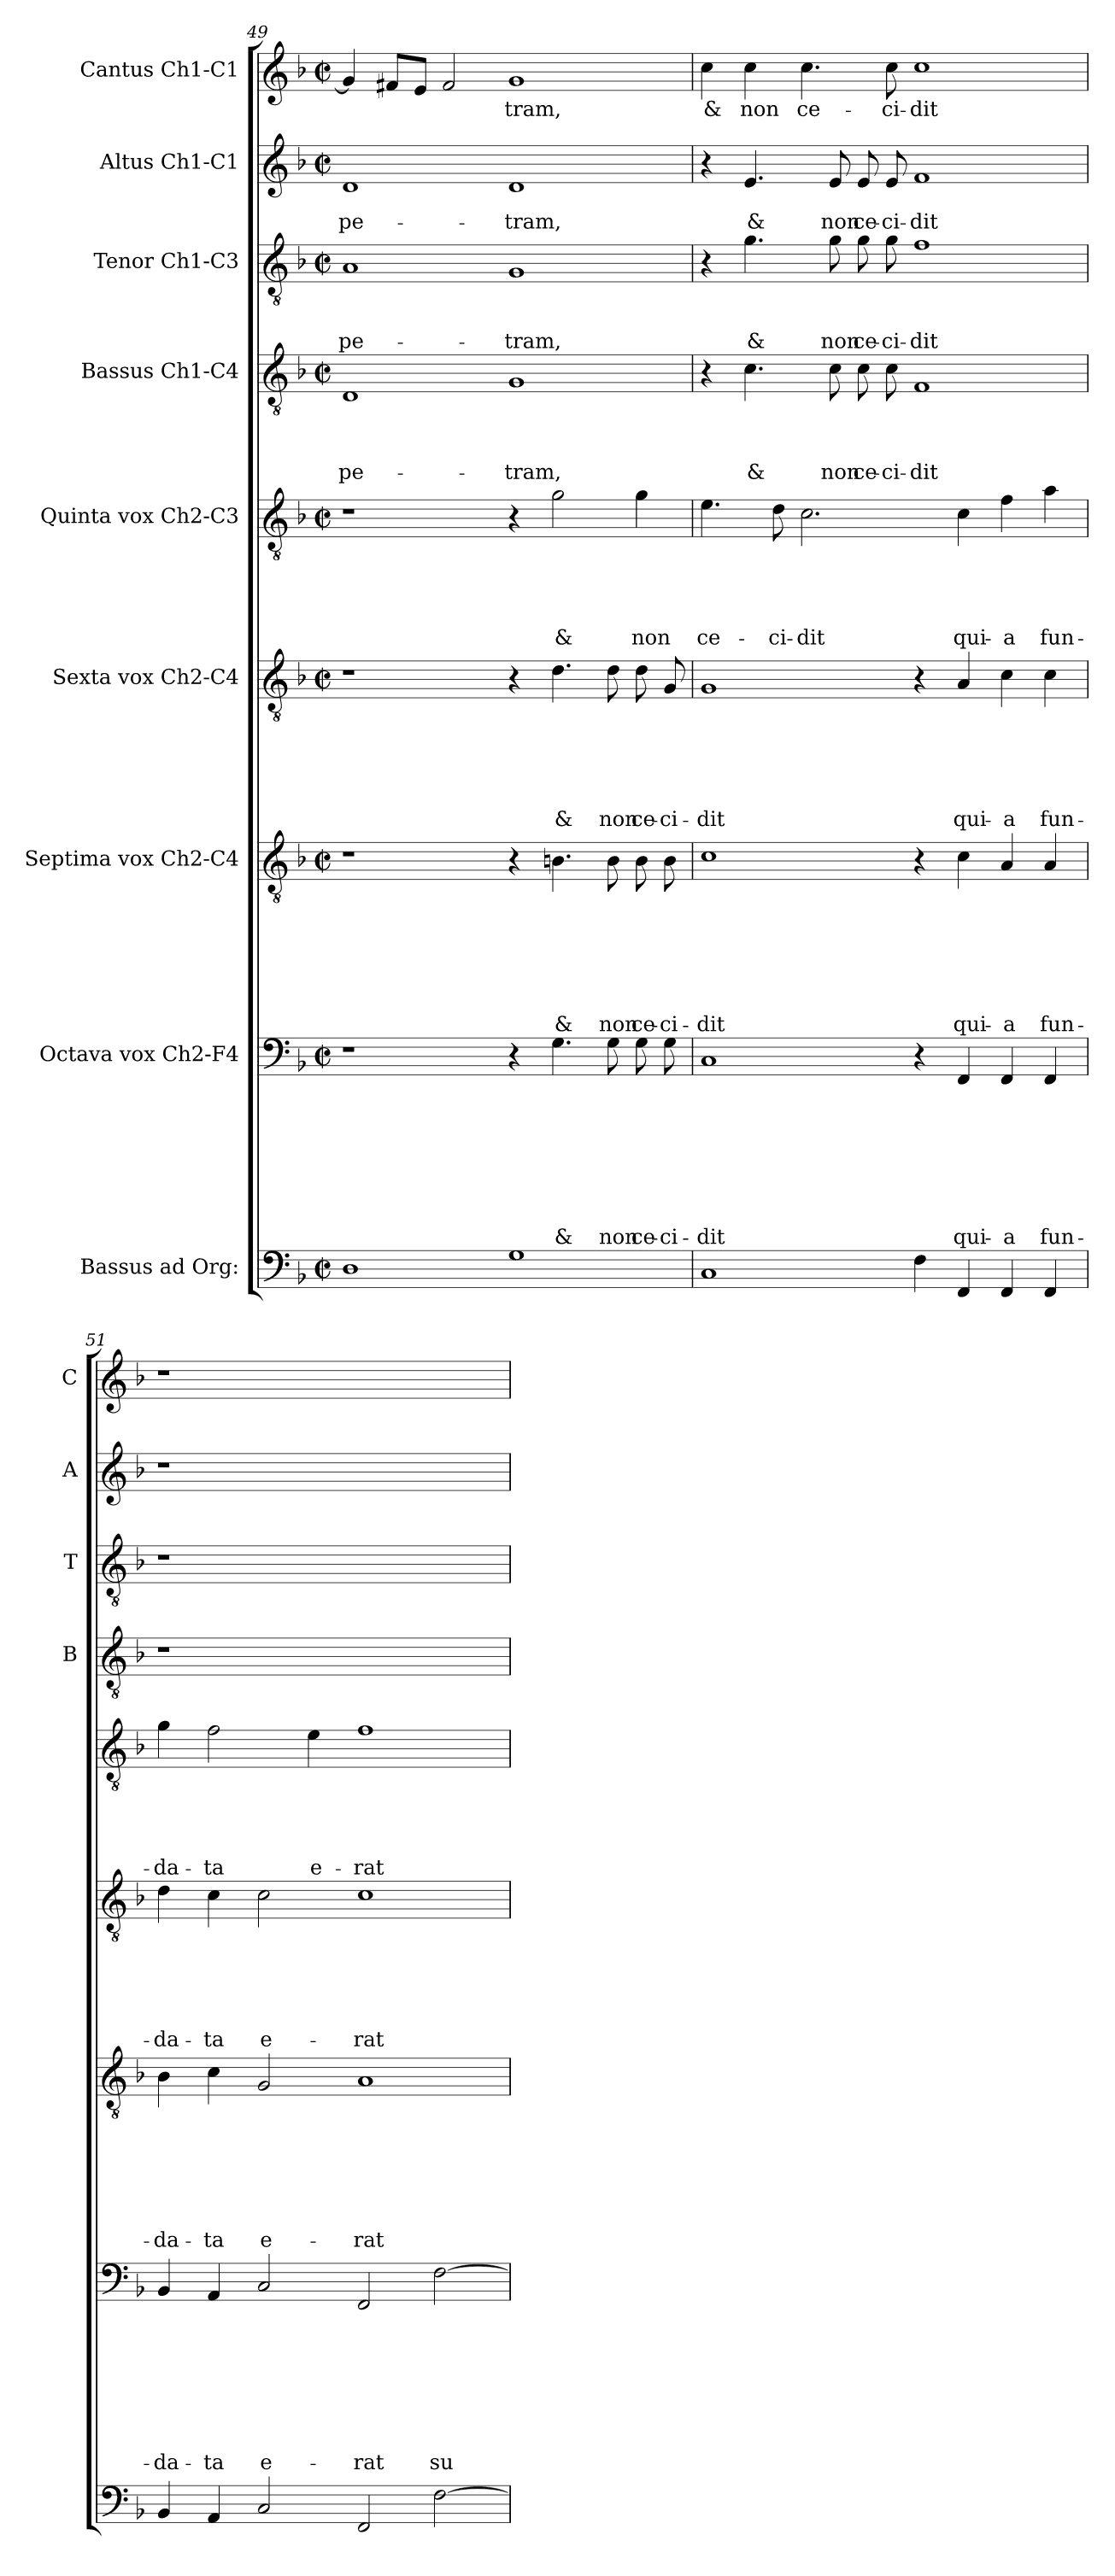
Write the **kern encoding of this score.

**kern	**kern	**text	**text	**text	**text	**text	**text	**text	**text	**kern	**text	**text	**text	**text	**text	**text	**text	**kern	**text	**text	**text	**text	**text	**text	**kern	**text	**text	**text	**text	**text	**kern	**text	**text	**text	**text	**kern	**text	**text	**text	**kern	**text	**text	**kern	**text
*part9	*part8	*part8	*part8	*part8	*part8	*part8	*part8	*part8	*part8	*part7	*part7	*part7	*part7	*part7	*part7	*part7	*part7	*part6	*part6	*part6	*part6	*part6	*part6	*part6	*part5	*part5	*part5	*part5	*part5	*part5	*part4	*part4	*part4	*part4	*part4	*part3	*part3	*part3	*part3	*part2	*part2	*part2	*part1	*part1
*staff9	*staff8	*staff8	*staff8	*staff8	*staff8	*staff8	*staff8	*staff8	*staff8	*staff7	*staff7	*staff7	*staff7	*staff7	*staff7	*staff7	*staff7	*staff6	*staff6	*staff6	*staff6	*staff6	*staff6	*staff6	*staff5	*staff5	*staff5	*staff5	*staff5	*staff5	*staff4	*staff4	*staff4	*staff4	*staff4	*staff3	*staff3	*staff3	*staff3	*staff2	*staff2	*staff2	*staff1	*staff1
*I"Bassus ad Org:	*I"Octava vox Ch2-F4	*	*	*	*	*	*	*	*	*I"Septima vox Ch2-C4	*	*	*	*	*	*	*	*I"Sexta vox Ch2-C4	*	*	*	*	*	*	*I"Quinta vox Ch2-C3	*	*	*	*	*	*I"Bassus Ch1-C4	*	*	*	*	*I"Tenor Ch1-C3	*	*	*	*I"Altus Ch1-C1	*	*	*I"Cantus Ch1-C1	*
*	*	*	*	*	*	*	*	*	*	*	*	*	*	*	*	*	*	*	*	*	*	*	*	*	*	*	*	*	*	*	*I'B	*	*	*	*	*I'T	*	*	*	*I'A	*	*	*I'C	*
*clefF4	*clefF4	*	*	*	*	*	*	*	*	*clefGv2	*	*	*	*	*	*	*	*clefGv2	*	*	*	*	*	*	*clefGv2	*	*	*	*	*	*clefGv2	*	*	*	*	*clefGv2	*	*	*	*clefG2	*	*	*clefG2	*
*k[b-]	*k[b-]	*	*	*	*	*	*	*	*	*k[b-]	*	*	*	*	*	*	*	*k[b-]	*	*	*	*	*	*	*k[b-]	*	*	*	*	*	*k[b-]	*	*	*	*	*k[b-]	*	*	*	*k[b-]	*	*	*k[b-]	*
*F:	*F:	*	*	*	*	*	*	*	*	*F:	*	*	*	*	*	*	*	*F:	*	*	*	*	*	*	*F:	*	*	*	*	*	*F:	*	*	*	*	*F:	*	*	*	*F:	*	*	*F:	*
*M2/2	*M2/2	*	*	*	*	*	*	*	*	*M2/2	*	*	*	*	*	*	*	*M2/2	*	*	*	*	*	*	*M2/2	*	*	*	*	*	*M2/2	*	*	*	*	*M2/2	*	*	*	*M2/2	*	*	*M2/2	*
*met(c|)	*met(c|)	*	*	*	*	*	*	*	*	*met(c|)	*	*	*	*	*	*	*	*met(c|)	*	*	*	*	*	*	*met(c|)	*	*	*	*	*	*met(c|)	*	*	*	*	*met(c|)	*	*	*	*met(c|)	*	*	*met(c|)	*
=49	=49	=49	=49	=49	=49	=49	=49	=49	=49	=49	=49	=49	=49	=49	=49	=49	=49	=49	=49	=49	=49	=49	=49	=49	=49	=49	=49	=49	=49	=49	=49	=49	=49	=49	=49	=49	=49	=49	=49	=49	=49	=49	=49	=49
!	!	!	!	!	!	!	!	!	!	!	!	!	!	!	!	!	!	!	!	!	!	!	!	!	!	!	!	!	!	!	!	!	!	!	!LO:LY:b	!	!	!	!LO:LY:b	!	!	!LO:LY:b	!	!
1D	1r	.	.	.	.	.	.	.	.	1r	.	.	.	.	.	.	.	1r	.	.	.	.	.	.	1r	.	.	.	.	.	1D	.	.	.	pe-	1A	.	.	pe-	1d	.	pe-	4g/]	.
.	.	.	.	.	.	.	.	.	.	.	.	.	.	.	.	.	.	.	.	.	.	.	.	.	.	.	.	.	.	.	.	.	.	.	.	.	.	.	.	.	.	.	8f#X/L	.
.	.	.	.	.	.	.	.	.	.	.	.	.	.	.	.	.	.	.	.	.	.	.	.	.	.	.	.	.	.	.	.	.	.	.	.	.	.	.	.	.	.	.	8e/J	.
.	.	.	.	.	.	.	.	.	.	.	.	.	.	.	.	.	.	.	.	.	.	.	.	.	.	.	.	.	.	.	.	.	.	.	.	.	.	.	.	.	.	.	2f#/	.
!	!	!	!	!	!	!	!	!	!	!	!	!	!	!	!	!	!	!	!	!	!	!	!	!	!	!	!	!	!	!	!	!	!	!	!LO:LY:b	!	!	!	!LO:LY:b	!	!	!LO:LY:b	!	!LO:LY:b
1G	4r	.	.	.	.	.	.	.	.	4r	.	.	.	.	.	.	.	4r	.	.	.	.	.	.	4r	.	.	.	.	.	1G	.	.	.	-tram,	1G	.	.	-tram,	1d	.	-tram,	1g	-tram,
!	!	!	!	!	!	!	!	!	!LO:LY:b	!	!	!	!	!	!	!	!LO:LY:b	!	!	!	!	!	!	!LO:LY:b	!	!	!	!	!	!LO:LY:b	!	!	!	!	!	!	!	!	!	!	!	!	!	!
.	4.G\	.	.	.	.	.	.	.	&	4.Bn\	.	.	.	.	.	.	&	4.d\	.	.	.	.	.	&	2g\	.	.	.	.	&	.	.	.	.	.	.	.	.	.	.	.	.	.	.
!	!	!	!	!	!	!	!	!	!LO:LY:b	!	!	!	!	!	!	!	!LO:LY:b	!	!	!	!	!	!	!LO:LY:b	!	!	!	!	!	!	!	!	!	!	!	!	!	!	!	!	!	!	!	!
.	8G\	.	.	.	.	.	.	.	non	8B\	.	.	.	.	.	.	non	8d\	.	.	.	.	.	non	.	.	.	.	.	.	.	.	.	.	.	.	.	.	.	.	.	.	.	.
!	!	!	!	!	!	!	!	!	!LO:LY:b	!	!	!	!	!	!	!	!LO:LY:b	!	!	!	!	!	!	!LO:LY:b	!	!	!	!	!	!LO:LY:b	!	!	!	!	!	!	!	!	!	!	!	!	!	!
.	8G\	.	.	.	.	.	.	.	ce-	8B\	.	.	.	.	.	.	ce-	8d\	.	.	.	.	.	ce-	4g\	.	.	.	.	non	.	.	.	.	.	.	.	.	.	.	.	.	.	.
!	!	!	!	!	!	!	!	!	!LO:LY:b	!	!	!	!	!	!	!	!LO:LY:b	!	!	!	!	!	!	!LO:LY:b	!	!	!	!	!	!	!	!	!	!	!	!	!	!	!	!	!	!	!	!
.	8G\	.	.	.	.	.	.	.	-ci-	8B\	.	.	.	.	.	.	-ci-	8G/	.	.	.	.	.	-ci-	.	.	.	.	.	.	.	.	.	.	.	.	.	.	.	.	.	.	.	.
=50	=50	=50	=50	=50	=50	=50	=50	=50	=50	=50	=50	=50	=50	=50	=50	=50	=50	=50	=50	=50	=50	=50	=50	=50	=50	=50	=50	=50	=50	=50	=50	=50	=50	=50	=50	=50	=50	=50	=50	=50	=50	=50	=50	=50
!	!	!	!	!	!	!	!	!	!LO:LY:b	!	!	!	!	!	!	!	!LO:LY:b	!	!	!	!	!	!	!LO:LY:b	!	!	!	!	!	!LO:LY:b	!	!	!	!	!	!	!	!	!	!	!	!	!	!LO:LY:b
1C	1C	.	.	.	.	.	.	.	-dit	1c	.	.	.	.	.	.	-dit	1G	.	.	.	.	.	-dit	4.e\	.	.	.	.	ce-	4r	.	.	.	.	4r	.	.	.	4r	.	.	4cc\	&
!	!	!	!	!	!	!	!	!	!	!	!	!	!	!	!	!	!	!	!	!	!	!	!	!	!	!	!	!	!	!	!	!	!	!	!LO:LY:b	!	!	!	!LO:LY:b	!	!	!LO:LY:b	!	!LO:LY:b
.	.	.	.	.	.	.	.	.	.	.	.	.	.	.	.	.	.	.	.	.	.	.	.	.	.	.	.	.	.	.	4.c\	.	.	.	&	4.g\	.	.	&	4.e/	.	&	4cc\	non
!	!	!	!	!	!	!	!	!	!	!	!	!	!	!	!	!	!	!	!	!	!	!	!	!	!	!	!	!	!	!LO:LY:b	!	!	!	!	!	!	!	!	!	!	!	!	!	!
.	.	.	.	.	.	.	.	.	.	.	.	.	.	.	.	.	.	.	.	.	.	.	.	.	8d\	.	.	.	.	-ci-	.	.	.	.	.	.	.	.	.	.	.	.	.	.
!	!	!	!	!	!	!	!	!	!	!	!	!	!	!	!	!	!	!	!	!	!	!	!	!	!	!	!	!	!	!LO:LY:b	!	!	!	!	!	!	!	!	!	!	!	!	!	!LO:LY:b
.	.	.	.	.	.	.	.	.	.	.	.	.	.	.	.	.	.	.	.	.	.	.	.	.	2.c\	.	.	.	.	-dit	.	.	.	.	.	.	.	.	.	.	.	.	4.cc\	ce-
!	!	!	!	!	!	!	!	!	!	!	!	!	!	!	!	!	!	!	!	!	!	!	!	!	!	!	!	!	!	!	!	!	!	!	!LO:LY:b	!	!	!	!LO:LY:b	!	!	!LO:LY:b	!	!
.	.	.	.	.	.	.	.	.	.	.	.	.	.	.	.	.	.	.	.	.	.	.	.	.	.	.	.	.	.	.	8c\	.	.	.	non	8g\	.	.	non	8e/	.	non	.	.
!	!	!	!	!	!	!	!	!	!	!	!	!	!	!	!	!	!	!	!	!	!	!	!	!	!	!	!	!	!	!	!	!	!	!	!LO:LY:b	!	!	!	!LO:LY:b	!	!	!LO:LY:b	!	!
.	.	.	.	.	.	.	.	.	.	.	.	.	.	.	.	.	.	.	.	.	.	.	.	.	.	.	.	.	.	.	8c\	.	.	.	ce-	8g\	.	.	ce-	8e/	.	ce-	.	.
!	!	!	!	!	!	!	!	!	!	!	!	!	!	!	!	!	!	!	!	!	!	!	!	!	!	!	!	!	!	!	!	!	!	!	!LO:LY:b	!	!	!	!LO:LY:b	!	!	!LO:LY:b	!	!LO:LY:b
.	.	.	.	.	.	.	.	.	.	.	.	.	.	.	.	.	.	.	.	.	.	.	.	.	.	.	.	.	.	.	8c\	.	.	.	-ci-	8g\	.	.	-ci-	8e/	.	-ci-	8cc\	-ci-
!	!	!	!	!	!	!	!	!	!	!	!	!	!	!	!	!	!	!	!	!	!	!	!	!	!	!	!	!	!	!	!	!	!	!	!LO:LY:b	!	!	!	!LO:LY:b	!	!	!LO:LY:b	!	!LO:LY:b
4F\	4r	.	.	.	.	.	.	.	.	4r	.	.	.	.	.	.	.	4r	.	.	.	.	.	.	.	.	.	.	.	.	1F	.	.	.	-dit	1f	.	.	-dit	1f	.	-dit	1cc	-dit
!	!	!	!	!	!	!	!	!	!LO:LY:b	!	!	!	!	!	!	!	!LO:LY:b	!	!	!	!	!	!	!LO:LY:b	!	!	!	!	!	!LO:LY:b	!	!	!	!	!	!	!	!	!	!	!	!	!	!
4FF/	4FF/	.	.	.	.	.	.	.	qui-	4c\	.	.	.	.	.	.	qui-	4A/	.	.	.	.	.	qui-	4c\	.	.	.	.	qui-	.	.	.	.	.	.	.	.	.	.	.	.	.	.
!	!	!	!	!	!	!	!	!	!LO:LY:b	!	!	!	!	!	!	!	!LO:LY:b	!	!	!	!	!	!	!LO:LY:b	!	!	!	!	!	!LO:LY:b	!	!	!	!	!	!	!	!	!	!	!	!	!	!
4FF/	4FF/	.	.	.	.	.	.	.	-a	4A/	.	.	.	.	.	.	-a	4c\	.	.	.	.	.	-a	4f\	.	.	.	.	-a	.	.	.	.	.	.	.	.	.	.	.	.	.	.
!	!	!	!	!	!	!	!	!	!LO:LY:b	!	!	!	!	!	!	!	!LO:LY:b	!	!	!	!	!	!	!LO:LY:b	!	!	!	!	!	!LO:LY:b	!	!	!	!	!	!	!	!	!	!	!	!	!	!
4FF/	4FF/	.	.	.	.	.	.	.	fun-	4A/	.	.	.	.	.	.	fun-	4c\	.	.	.	.	.	fun-	4a\	.	.	.	.	fun-	.	.	.	.	.	.	.	.	.	.	.	.	.	.
!!LO:LB:g=z
=51	=51	=51	=51	=51	=51	=51	=51	=51	=51	=51	=51	=51	=51	=51	=51	=51	=51	=51	=51	=51	=51	=51	=51	=51	=51	=51	=51	=51	=51	=51	=51	=51	=51	=51	=51	=51	=51	=51	=51	=51	=51	=51	=51	=51
!	!	!	!	!	!	!	!	!	!LO:LY:b	!	!	!	!	!	!	!	!LO:LY:b	!	!	!	!	!	!	!LO:LY:b	!	!	!	!	!	!LO:LY:b	!	!	!	!	!	!	!	!	!	!	!	!	!	!
4BB-/	4BB-/	.	.	.	.	.	.	.	-da-	4B-\	.	.	.	.	.	.	-da-	4d\	.	.	.	.	.	-da-	4g\	.	.	.	.	-da-	1r	.	.	.	.	1r	.	.	.	1r	.	.	1r	.
!	!	!	!	!	!	!	!	!	!LO:LY:b	!	!	!	!	!	!	!	!LO:LY:b	!	!	!	!	!	!	!LO:LY:b	!	!	!	!	!	!LO:LY:b	!	!	!	!	!	!	!	!	!	!	!	!	!	!
4AA/	4AA/	.	.	.	.	.	.	.	-ta	4c\	.	.	.	.	.	.	-ta	4c\	.	.	.	.	.	-ta	2f\	.	.	.	.	-ta	.	.	.	.	.	.	.	.	.	.	.	.	.	.
!	!	!	!	!	!	!	!	!	!LO:LY:b	!	!	!	!	!	!	!	!LO:LY:b	!	!	!	!	!	!	!LO:LY:b	!	!	!	!	!	!	!	!	!	!	!	!	!	!	!	!	!	!	!	!
2C/	2C/	.	.	.	.	.	.	.	e-	2G/	.	.	.	.	.	.	e-	2c\	.	.	.	.	.	e-	.	.	.	.	.	.	.	.	.	.	.	.	.	.	.	.	.	.	.	.
!	!	!	!	!	!	!	!	!	!	!	!	!	!	!	!	!	!	!	!	!	!	!	!	!	!	!	!	!	!	!LO:LY:b	!	!	!	!	!	!	!	!	!	!	!	!	!	!
.	.	.	.	.	.	.	.	.	.	.	.	.	.	.	.	.	.	.	.	.	.	.	.	.	4e\	.	.	.	.	e-	.	.	.	.	.	.	.	.	.	.	.	.	.	.
!	!	!	!	!	!	!	!	!	!LO:LY:b	!	!	!	!	!	!	!	!LO:LY:b	!	!	!	!	!	!	!LO:LY:b	!	!	!	!	!	!LO:LY:b	!	!	!	!	!	!	!	!	!	!	!	!	!	!
2FF/	2FF/	.	.	.	.	.	.	.	-rat	1A	.	.	.	.	.	.	-rat	1c	.	.	.	.	.	-rat	1f	.	.	.	.	-rat	1ryy	.	.	.	.	1ryy	.	.	.	1ryy	.	.	1ryy	.
!	!	!	!	!	!	!	!	!	!LO:LY:b	!	!	!	!	!	!	!	!	!	!	!	!	!	!	!	!	!	!	!	!	!	!	!	!	!	!	!	!	!	!	!	!	!	!	!
[2F\	[2F\	.	.	.	.	.	.	.	su-	.	.	.	.	.	.	.	.	.	.	.	.	.	.	.	.	.	.	.	.	.	.	.	.	.	.	.	.	.	.	.	.	.	.	.
=	=	=	=	=	=	=	=	=	=	=	=	=	=	=	=	=	=	=	=	=	=	=	=	=	=	=	=	=	=	=	=	=	=	=	=	=	=	=	=	=	=	=	=	=
*-	*-	*-	*-	*-	*-	*-	*-	*-	*-	*-	*-	*-	*-	*-	*-	*-	*-	*-	*-	*-	*-	*-	*-	*-	*-	*-	*-	*-	*-	*-	*-	*-	*-	*-	*-	*-	*-	*-	*-	*-	*-	*-	*-	*-
